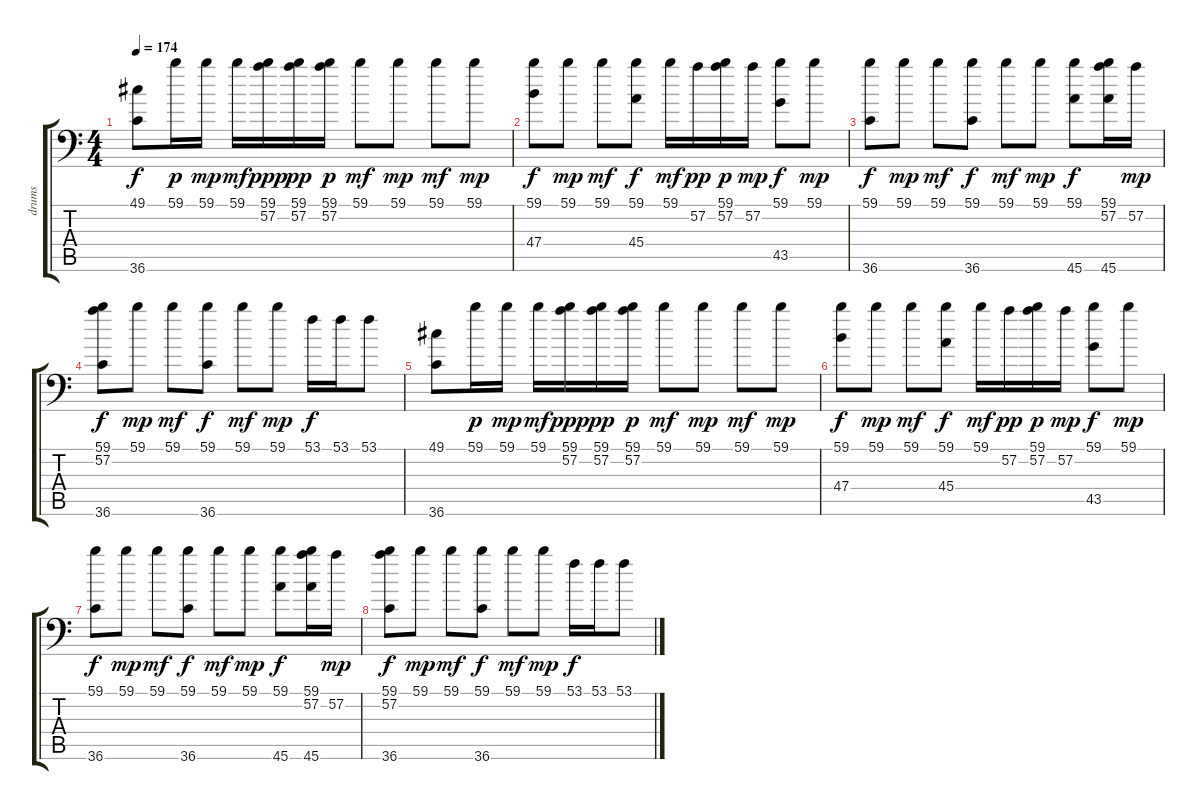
\track ("drums" "drums") {instrument acousticgrandpiano}
\staff {score tabs}
\tuning (C-1 C-1 C-1 C-1 C-1 C-1) {hide}
\ts (4 4)
\tempo 174
\clef f4
\ks c
(49.1 36.6).8{dy f} 59.1.16{dy p} 59.1.16{dy mp} 59.1.16{dy mf} (59.1 57.2).16{dy ppp} (59.1 57.2).16{dy pp} (59.1 57.2).16{dy p} 59.1.8{dy mf} 59.1.8{dy mp} 59.1.8{dy mf} 59.1.8{dy mp} |
(59.1 47.4).8{dy f} 59.1.8{dy mp} 59.1.8{dy mf} (59.1 45.4).8{dy f} 59.1.16{dy mf} 57.2.16{dy pp} (59.1 57.2).16{dy p} 57.2.16{dy mp} (59.1 43.5).8{dy f} 59.1.8{dy mp} |
(59.1 36.6).8{dy f} 59.1.8{dy mp} 59.1.8{dy mf} (59.1 36.6).8{dy f} 59.1.8{dy mf} 59.1.8{dy mp} (59.1 45.6).8{dy f} (59.1 57.2 45.6).16 57.2.16{dy mp} |
(59.1 57.2 36.6).8{dy f} 59.1.8{dy mp} 59.1.8{dy mf} (59.1 36.6).8{dy f} 59.1.8{dy mf} 59.1.8{dy mp} 53.1.16{dy f} 53.1.16 53.1.8 |
(49.1 36.6).8 59.1.16{dy p} 59.1.16{dy mp} 59.1.16{dy mf} (59.1 57.2).16{dy ppp} (59.1 57.2).16{dy pp} (59.1 57.2).16{dy p} 59.1.8{dy mf} 59.1.8{dy mp} 59.1.8{dy mf} 59.1.8{dy mp} |
(59.1 47.4).8{dy f} 59.1.8{dy mp} 59.1.8{dy mf} (59.1 45.4).8{dy f} 59.1.16{dy mf} 57.2.16{dy pp} (59.1 57.2).16{dy p} 57.2.16{dy mp} (59.1 43.5).8{dy f} 59.1.8{dy mp} |
(59.1 36.6).8{dy f} 59.1.8{dy mp} 59.1.8{dy mf} (59.1 36.6).8{dy f} 59.1.8{dy mf} 59.1.8{dy mp} (59.1 45.6).8{dy f} (59.1 57.2 45.6).16 57.2.16{dy mp} |
(59.1 57.2 36.6).8{dy f} 59.1.8{dy mp} 59.1.8{dy mf} (59.1 36.6).8{dy f} 59.1.8{dy mf} 59.1.8{dy mp} 53.1.16{dy f} 53.1.16 53.1.8
